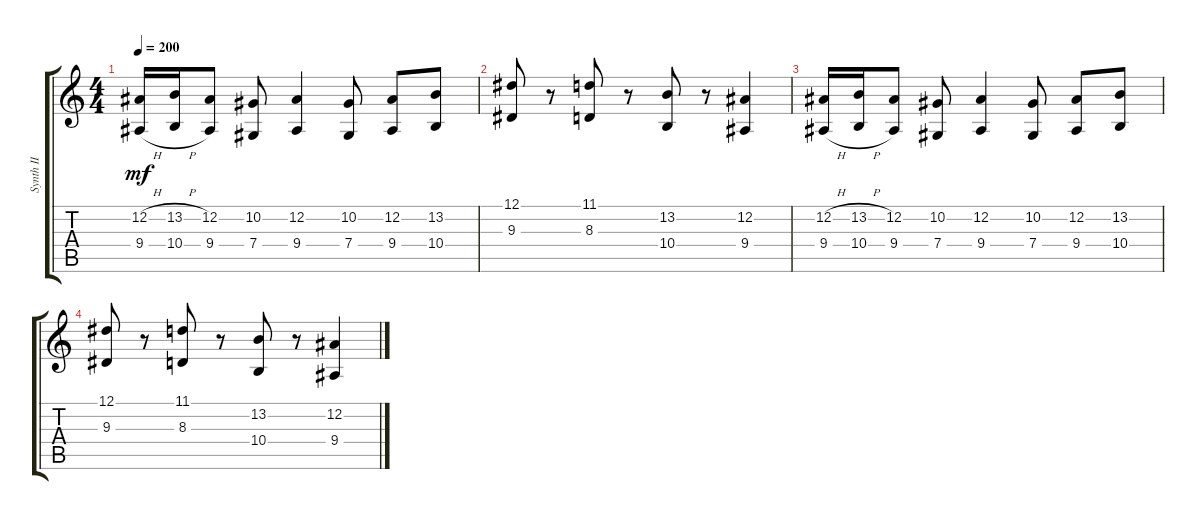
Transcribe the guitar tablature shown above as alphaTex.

\track ("Synth II" "Synth II") {instrument choiraahs}
\staff {score tabs}
\tuning (Eb4 Bb3 Gb3 Db3 Ab2 Eb2) {hide}
\ts (4 4)
\tempo 200
\clef g2
\ks c
(12.2{h} 9.4{h}).16{dy mf volume 2 instrument frenchhorn} (13.2{h} 10.4{h}).16 (12.2 9.4).8 (10.2 7.4).8 (12.2 9.4).4 (10.2 7.4).8 (12.2 9.4).8 (13.2 10.4).8 |
(12.1 9.3).8 r.8 (11.1 8.3).8 r.8 (13.2 10.4).8 r.8 (12.2 9.4).4 |
(12.2{h} 9.4{h}).16{volume 0 instrument frenchhorn} (13.2{h} 10.4{h}).16 (12.2 9.4).8 (10.2 7.4).8 (12.2 9.4).4 (10.2 7.4).8 (12.2 9.4).8 (13.2 10.4).8 |
(12.1 9.3).8 r.8 (11.1 8.3).8 r.8 (13.2 10.4).8 r.8 (12.2 9.4).4
